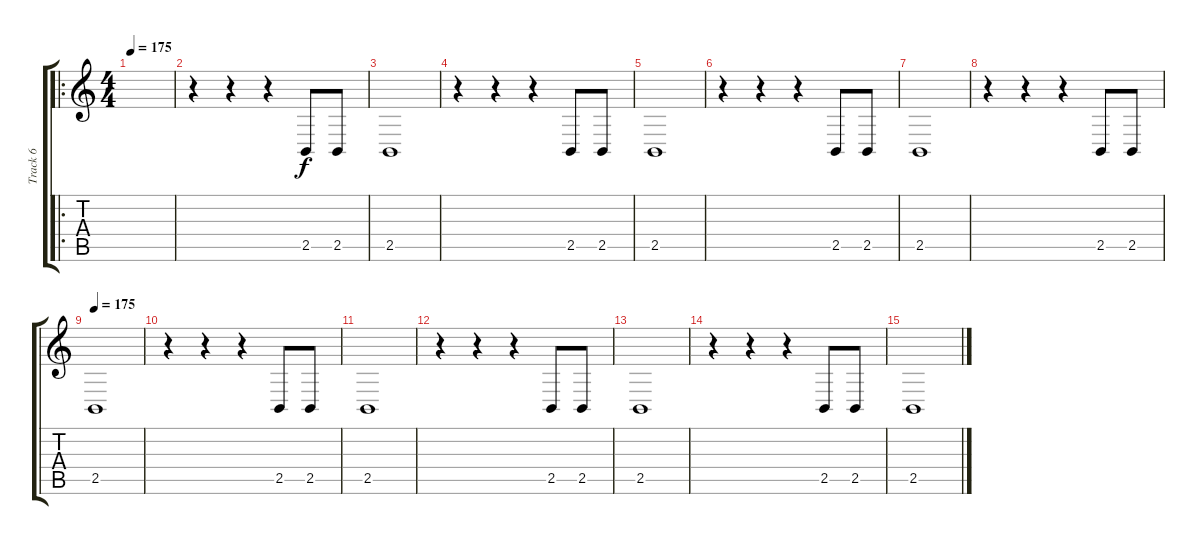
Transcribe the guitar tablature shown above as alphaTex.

\track ("Track 6" "Track 6") {instrument melodictom}
\staff {score tabs}
\tuning (E4 B3 G3 D3 A2 E2) {hide}
\ro
\ts (4 4)
\tempo 175
\clef g2
\ks c
|
r.4 r.4 r.4 2.5.8 2.5.8 |
2.5.1 |
r.4 r.4 r.4 2.5.8 2.5.8 |
2.5.1 |
r.4 r.4 r.4 2.5.8 2.5.8 |
2.5.1 |
r.4 r.4 r.4 2.5.8 2.5.8 |
\tempo 175
2.5.1 |
r.4 r.4 r.4 2.5.8 2.5.8 |
2.5.1 |
r.4 r.4 r.4 2.5.8 2.5.8 |
2.5.1 |
r.4 r.4 r.4 2.5.8 2.5.8 |
2.5.1
